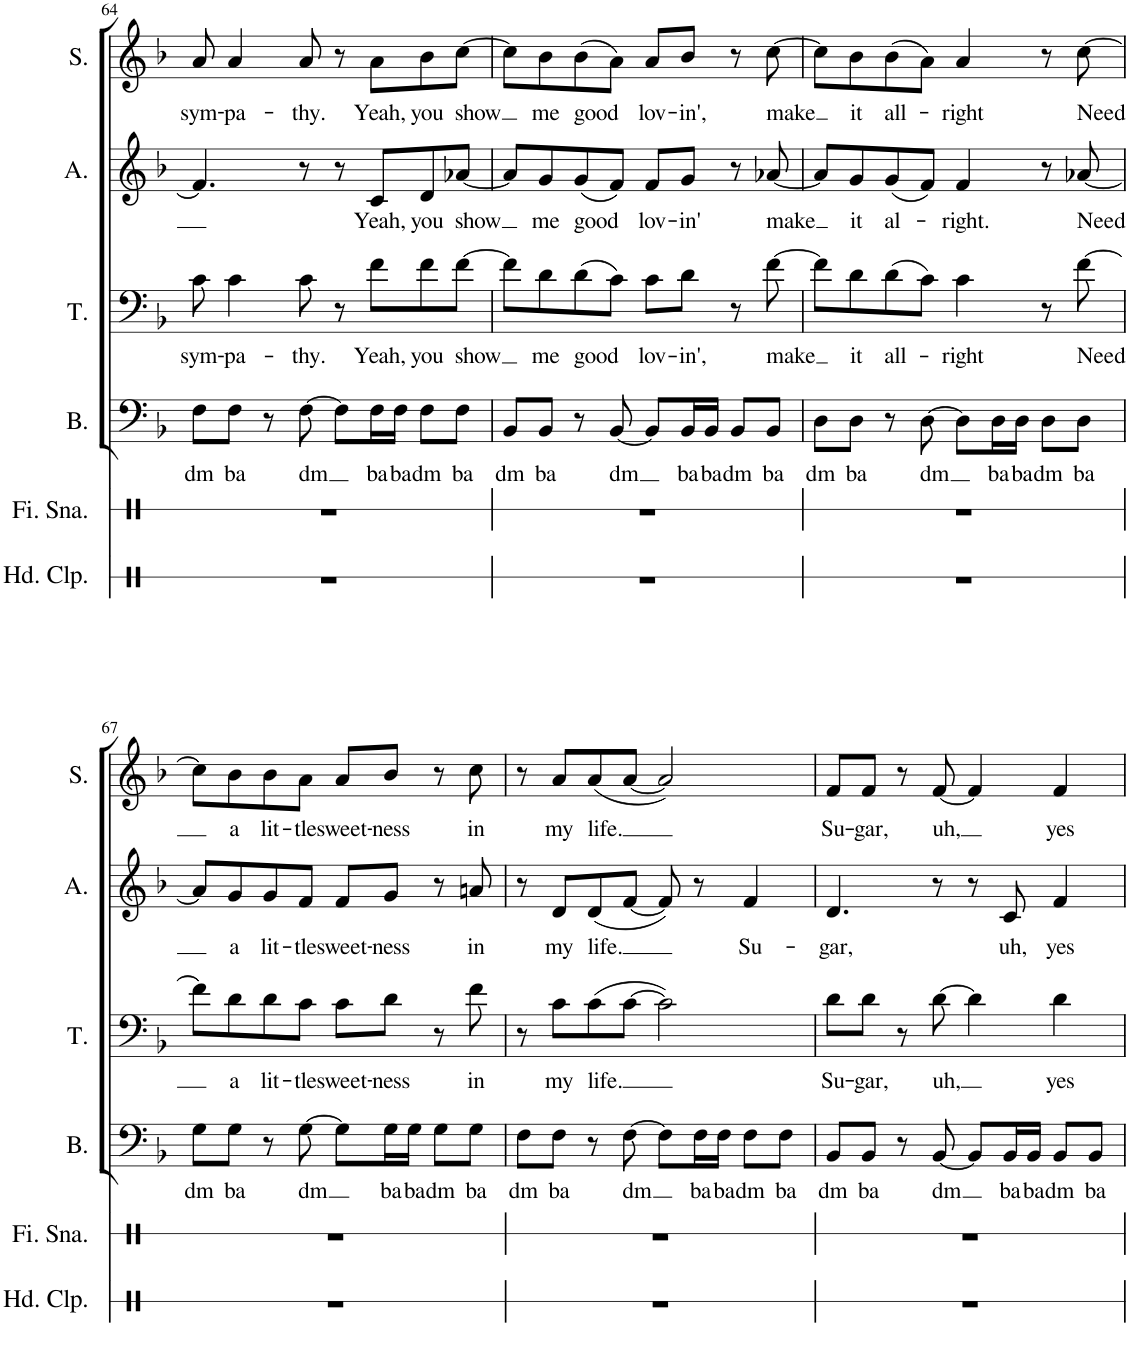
**kern	**kern	**kern	**text	**kern	**text	**kern	**text	**kern	**text
*part6	*part5	*part4	*part4	*part3	*part3	*part2	*part2	*part1	*part1
*staff6	*staff5	*staff4	*staff4	*staff3	*staff3	*staff2	*staff2	*staff1	*staff1
*I"Hand Clap	*I"Finger Snap	*I"Bass	*	*I"Tenor	*	*I"Alto	*	*I"Soprano	*
*I'Hd. Clp.	*I'Fi. Sna.	*I'B.	*	*I'T.	*	*I'A.	*	*I'S.	*
!!LO:PB:g=z
*clefX	*clefX	*clefF4	*	*clefF4	*	*clefG2	*	*clefG2	*
*k[]	*k[]	*k[b-]	*	*k[b-]	*	*k[b-]	*	*k[b-]	*
*M4/4	*M4/4	*M4/4	*	*M4/4	*	*M4/4	*	*M4/4	*
=64	=64	=64	=64	=64	=64	=64	=64	=64	=64
!	!	!	!LO:LY:b	!	!LO:LY:b	!	!	!	!LO:LY:b
1r	1r	8F\L	dm	8c\	sym-	4.f/]	.	8a/	sym-
!	!	!	!LO:LY:b	!	!LO:LY:b	!	!	!	!LO:LY:b
.	.	8F\J	ba	4c\	-pa-	.	.	4a/	-pa-
.	.	8r	.	.	.	.	.	.	.
!	!	!	!LO:LY:b	!	!LO:LY:b	!	!	!	!LO:LY:b
.	.	[8F\	dm	8c\	-thy.	8r	.	8a/	-thy.
.	.	8F\L]	.	8r	.	8r	.	8r	.
!	!	!	!LO:LY:b	!	!LO:LY:b	!	!LO:LY:b	!	!LO:LY:b
.	.	16F\L	ba	8f\L	Yeah,	8c/L	Yeah,	8a\L	Yeah,
!	!	!	!LO:LY:b	!	!	!	!	!	!
.	.	16F\JJ	ba	.	.	.	.	.	.
!	!	!	!LO:LY:b	!	!LO:LY:b	!	!LO:LY:b	!	!LO:LY:b
.	.	8F\L	dm	8f\	you	8d/	you	8b-\	you
!	!	!	!LO:LY:b	!	!LO:LY:b	!	!LO:LY:b	!	!LO:LY:b
.	.	8F\J	ba	[8f\J	show	[8a-X/J	show	[8cc\J	show
=65	=65	=65	=65	=65	=65	=65	=65	=65	=65
!	!	!	!LO:LY:b	!	!	!	!	!	!
1r	1r	8BB-/L	dm	8f\L]	.	8a-/L]	.	8cc\L]	.
!	!	!	!LO:LY:b	!	!LO:LY:b	!	!LO:LY:b	!	!LO:LY:b
.	.	8BB-/J	ba	8d\	me	8g/	me	8b-\	me
!	!	!	!	!	!LO:LY:b	!	!LO:LY:b	!	!LO:LY:b
.	.	8r	.	(8d\	good	(8g/	good	(8b-\	good
!	!	!	!LO:LY:b	!	!	!	!	!	!
.	.	[8BB-/	dm	8c\J)	.	8f/J)	.	8a\J)	.
!	!	!	!	!	!LO:LY:b	!	!LO:LY:b	!	!LO:LY:b
.	.	8BB-/L]	.	8c\L	lov-	8f/L	lov-	8a/L	lov-
!	!	!	!LO:LY:b	!	!LO:LY:b	!	!LO:LY:b	!	!LO:LY:b
.	.	16BB-/L	ba	8d\J	-in',	8g/J	-in'	8b-/J	-in',
!	!	!	!LO:LY:b	!	!	!	!	!	!
.	.	16BB-/JJ	ba	.	.	.	.	.	.
!	!	!	!LO:LY:b	!	!	!	!	!	!
.	.	8BB-/L	dm	8r	.	8r	.	8r	.
!	!	!	!LO:LY:b	!	!LO:LY:b	!	!LO:LY:b	!	!LO:LY:b
.	.	8BB-/J	ba	[8f\	make	[8a-X/	make	[8cc\	make
=66	=66	=66	=66	=66	=66	=66	=66	=66	=66
!	!	!	!LO:LY:b	!	!	!	!	!	!
1r	1r	8D\L	dm	8f\L]	.	8a-/L]	.	8cc\L]	.
!	!	!	!LO:LY:b	!	!LO:LY:b	!	!LO:LY:b	!	!LO:LY:b
.	.	8D\J	ba	8d\	it	8g/	it	8b-\	it
!	!	!	!	!	!LO:LY:b	!	!LO:LY:b	!	!LO:LY:b
.	.	8r	.	(8d\	all-	(8g/	al-	(8b-\	all-
!	!	!	!LO:LY:b	!	!	!	!	!	!
.	.	[8D\	dm	8c\J)	.	8f/J)	.	8a\J)	.
!	!	!	!	!	!LO:LY:b	!	!LO:LY:b	!	!LO:LY:b
.	.	8D\L]	.	4c\	-right	4f/	-right.	4a/	-right
!	!	!	!LO:LY:b	!	!	!	!	!	!
.	.	16D\L	ba	.	.	.	.	.	.
!	!	!	!LO:LY:b	!	!	!	!	!	!
.	.	16D\JJ	ba	.	.	.	.	.	.
!	!	!	!LO:LY:b	!	!	!	!	!	!
.	.	8D\L	dm	8r	.	8r	.	8r	.
!	!	!	!LO:LY:b	!	!LO:LY:b	!	!LO:LY:b	!	!LO:LY:b
.	.	8D\J	ba	[8f\	Need	[8a-X/	Need	[8cc\	Need
!!LO:LB:g=z
=67	=67	=67	=67	=67	=67	=67	=67	=67	=67
!	!	!	!LO:LY:b	!	!	!	!	!	!
1r	1r	8G\L	dm	8f\L]	.	8a-/L]	.	8cc\L]	.
!	!	!	!LO:LY:b	!	!LO:LY:b	!	!LO:LY:b	!	!LO:LY:b
.	.	8G\J	ba	8d\	a	8g/	a	8b-\	a
!	!	!	!	!	!LO:LY:b	!	!LO:LY:b	!	!LO:LY:b
.	.	8r	.	8d\	lit-	8g/	lit-	8b-\	lit-
!	!	!	!LO:LY:b	!	!LO:LY:b	!	!LO:LY:b	!	!LO:LY:b
.	.	[8G\	dm	8c\J	-tle	8f/J	-tle	8a\J	-tle
!	!	!	!	!	!LO:LY:b	!	!LO:LY:b	!	!LO:LY:b
.	.	8G\L]	.	8c\L	sweet-	8f/L	sweet-	8a/L	sweet-
!	!	!	!LO:LY:b	!	!LO:LY:b	!	!LO:LY:b	!	!LO:LY:b
.	.	16G\L	ba	8d\J	-ness	8g/J	-ness	8b-/J	-ness
!	!	!	!LO:LY:b	!	!	!	!	!	!
.	.	16G\JJ	ba	.	.	.	.	.	.
!	!	!	!LO:LY:b	!	!	!	!	!	!
.	.	8G\L	dm	8r	.	8r	.	8r	.
!	!	!	!LO:LY:b	!	!LO:LY:b	!	!LO:LY:b	!	!LO:LY:b
.	.	8G\J	ba	8f\	in	8an/	in	8cc\	in
=68	=68	=68	=68	=68	=68	=68	=68	=68	=68
!	!	!	!LO:LY:b	!	!	!	!	!	!
1r	1r	8F\L	dm	8r	.	8r	.	8r	.
!	!	!	!LO:LY:b	!	!LO:LY:b	!	!LO:LY:b	!	!LO:LY:b
.	.	8F\J	ba	8c\L	my	8d/L	my	8a/L	my
!	!	!	!	!	!LO:LY:b	!	!LO:LY:b	!	!LO:LY:b
.	.	8r	.	(8c\	life.	(8d/	life.	(8a/	life.
!	!	!	!LO:LY:b	!	!	!	!	!	!
.	.	[8F\	dm	[8c\J	.	[8f/J	.	[8a/J	.
.	.	8F\L]	.	2c\])	.	8f/])	.	2a/])	.
!	!	!	!LO:LY:b	!	!	!	!	!	!
.	.	16F\L	ba	.	.	8r	.	.	.
!	!	!	!LO:LY:b	!	!	!	!	!	!
.	.	16F\JJ	ba	.	.	.	.	.	.
!	!	!	!LO:LY:b	!	!	!	!LO:LY:b	!	!
.	.	8F\L	dm	.	.	4f/	Su-	.	.
!	!	!	!LO:LY:b	!	!	!	!	!	!
.	.	8F\J	ba	.	.	.	.	.	.
=69	=69	=69	=69	=69	=69	=69	=69	=69	=69
!	!	!	!LO:LY:b	!	!LO:LY:b	!	!LO:LY:b	!	!LO:LY:b
1r	1r	8BB-/L	dm	8d\L	Su-	4.d/	-gar,	8f/L	Su-
!	!	!	!LO:LY:b	!	!LO:LY:b	!	!	!	!LO:LY:b
.	.	8BB-/J	ba	8d\J	-gar,	.	.	8f/J	-gar,
.	.	8r	.	8r	.	.	.	8r	.
!	!	!	!LO:LY:b	!	!LO:LY:b	!	!	!	!LO:LY:b
.	.	[8BB-/	dm	[8d\	uh,	8r	.	[8f/	uh,
.	.	8BB-/L]	.	4d\]	.	8r	.	4f/]	.
!	!	!	!LO:LY:b	!	!	!	!LO:LY:b	!	!
.	.	16BB-/L	ba	.	.	8c/	uh,	.	.
!	!	!	!LO:LY:b	!	!	!	!	!	!
.	.	16BB-/JJ	ba	.	.	.	.	.	.
!	!	!	!LO:LY:b	!	!LO:LY:b	!	!LO:LY:b	!	!LO:LY:b
.	.	8BB-/L	dm	4d\	yes	4f/	yes	4f/	yes
!	!	!	!LO:LY:b	!	!	!	!	!	!
.	.	8BB-/J	ba	.	.	.	.	.	.
=	=	=	=	=	=	=	=	=	=
*-	*-	*-	*-	*-	*-	*-	*-	*-	*-
